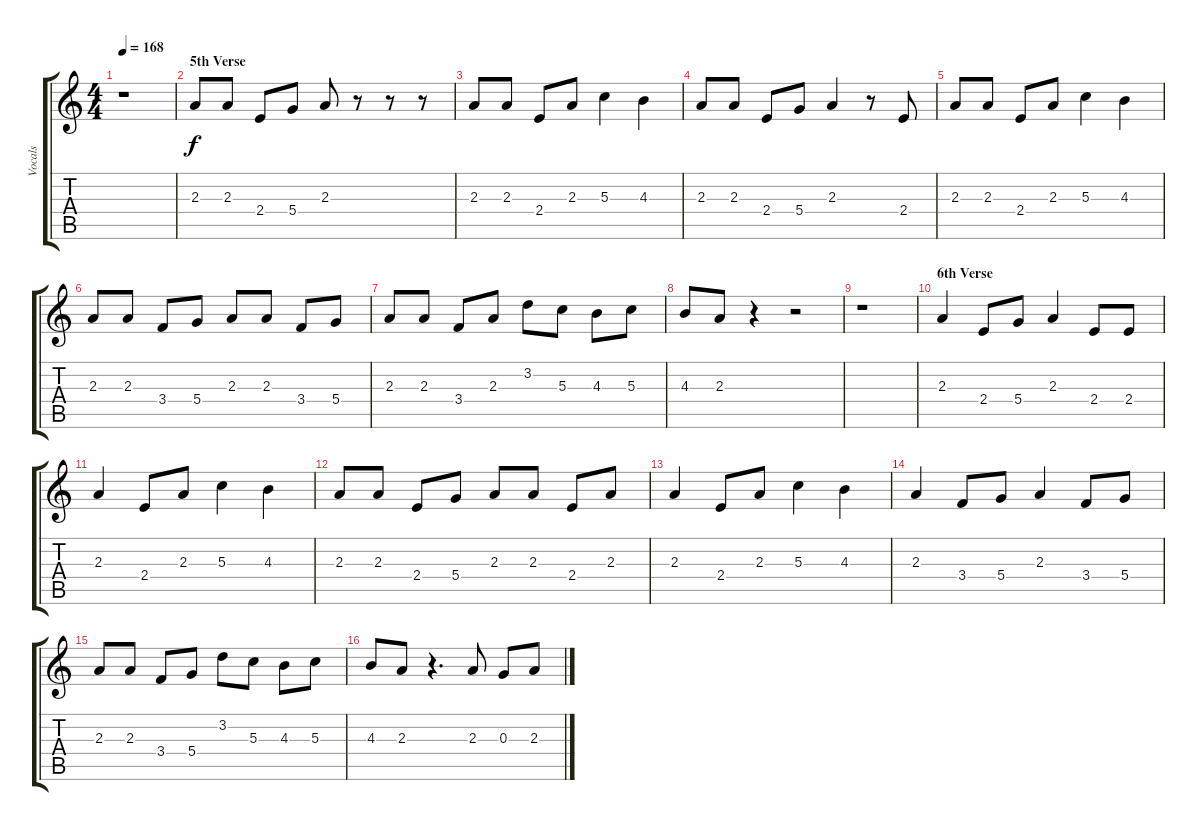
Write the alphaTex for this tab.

\track ("Vocals" "Vocals") {instrument clarinet}
\staff {score tabs}
\tuning (E5 B4 G4 D4 A3 E3) {hide}
\ts (4 4)
\tempo 168
\clef g2
\ks c
r.1{dy f} |
\section ("" "5th Verse")
2.3.8 2.3.8 2.4.8 5.4.8 2.3.8 r.8 r.8 r.8 |
2.3.8 2.3.8 2.4.8 2.3.8 5.3.4 4.3.4 |
2.3.8 2.3.8 2.4.8 5.4.8 2.3.4 r.8 2.4.8 |
2.3.8 2.3.8 2.4.8 2.3.8 5.3.4 4.3.4 |
2.3.8 2.3.8 3.4.8 5.4.8 2.3.8 2.3.8 3.4.8 5.4.8 |
2.3.8 2.3.8 3.4.8 2.3.8 3.2.8 5.3.8 4.3.8 5.3.8 |
4.3.8 2.3.8 r.4 r.2 |
r.1 |
\section ("" "6th Verse")
2.3.4 2.4.8 5.4.8 2.3.4 2.4.8 2.4.8 |
2.3.4 2.4.8 2.3.8 5.3.4 4.3.4 |
2.3.8 2.3.8 2.4.8 5.4.8 2.3.8 2.3.8 2.4.8 2.3.8 |
2.3.4 2.4.8 2.3.8 5.3.4 4.3.4 |
2.3.4 3.4.8 5.4.8 2.3.4 3.4.8 5.4.8 |
2.3.8 2.3.8 3.4.8 5.4.8 3.2.8 5.3.8 4.3.8 5.3.8 |
4.3.8 2.3.8 r.4{d} 2.3.8 0.3.8 2.3.8
